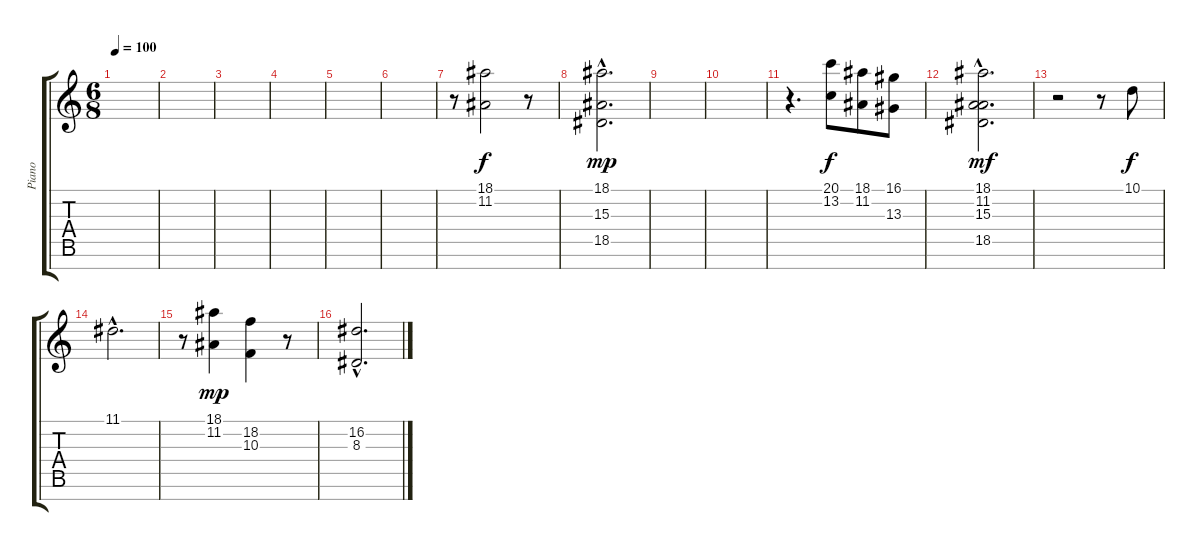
\track ("Piano" "Piano") {instrument acousticgrandpiano}
\staff {score tabs}
\tuning (E4 B3 G3 D3 A2 E2 B1) {hide}
\ts (6 8)
\tempo 100
\clef g2
\ks c
|
|
|
|
|
|
r.8 (18.1 11.2).2 r.8 |
(18.1{hac} 15.3{hac} 18.5{hac}).2{d dy mp} |
|
|
r.4{d} (20.1 13.2).8{dy f} (18.1 11.2).8 (16.1 13.3).8 |
(18.1{hac} 11.2{hac} 15.3{hac} 18.5{hac}).2{d dy mf} |
r.2 r.8 10.1.8{dy f} |
11.1{hac}.2{d} |
r.8 (18.1 11.2).4{dy mp} (18.2 10.3).4 r.8 |
(16.2{hac} 8.3{hac}).2{d}
